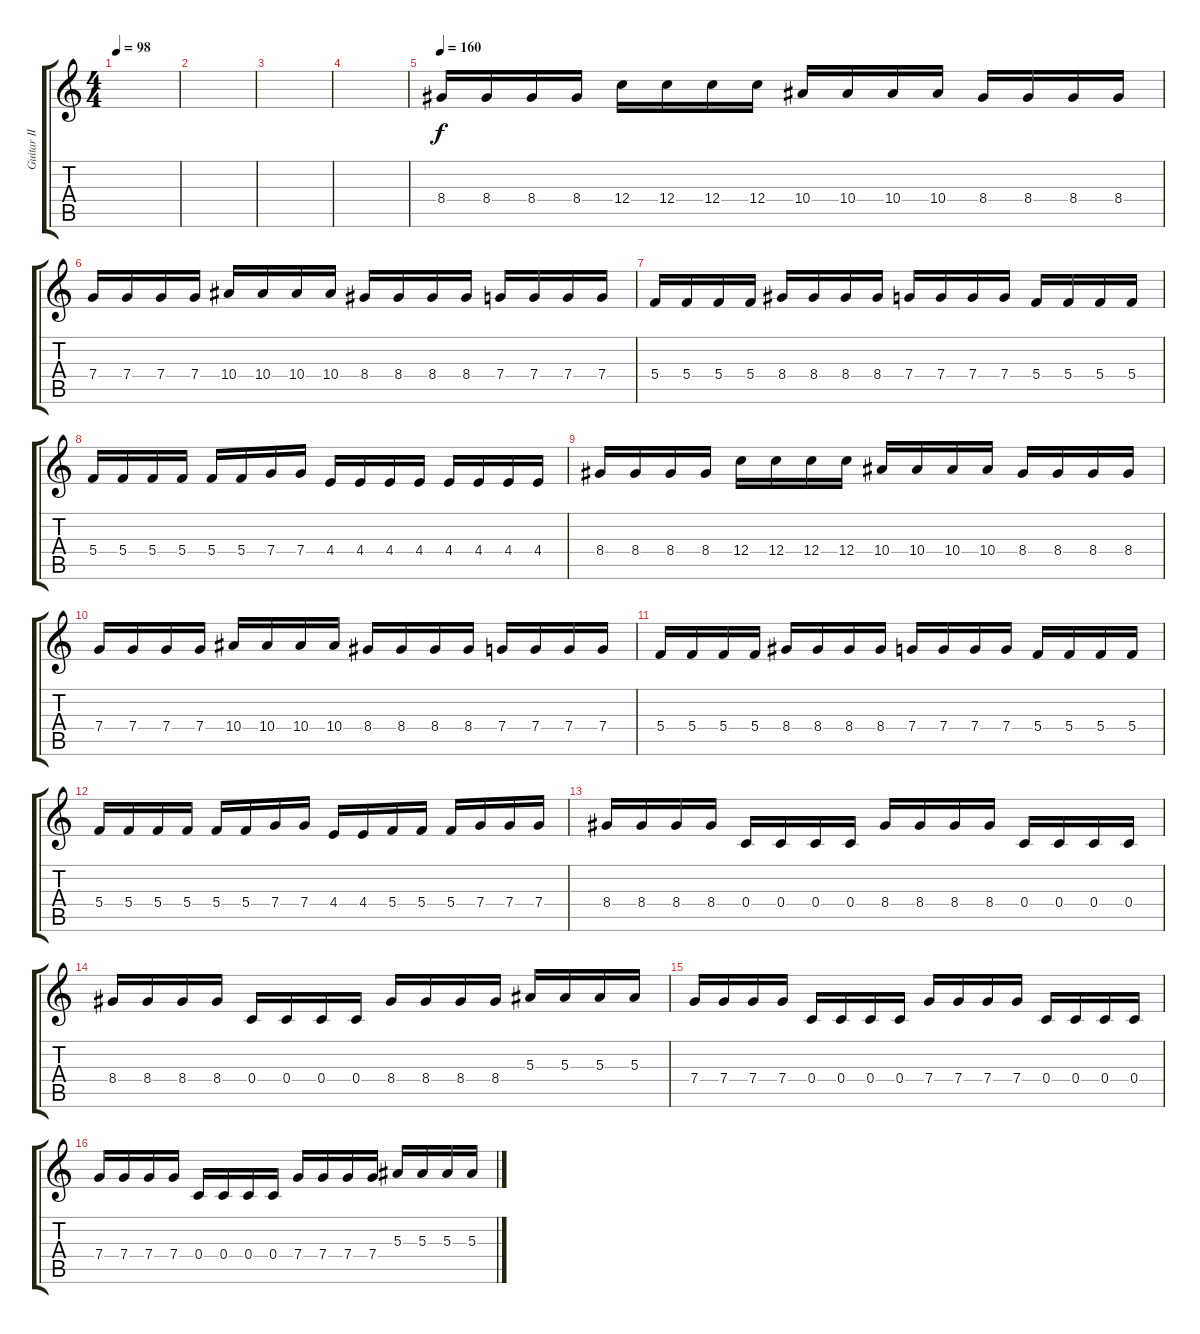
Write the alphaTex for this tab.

\track ("Guitar II" "Guitar II") {instrument distortionguitar}
\staff {score tabs}
\tuning (D4 A3 F3 C3 G2 D2) {hide}
\ts (4 4)
\tempo 98
\clef g2
\ks c
|
|
|
|
\tempo 160
8.4.16 8.4.16 8.4.16 8.4.16 12.4.16 12.4.16 12.4.16 12.4.16 10.4.16 10.4.16 10.4.16 10.4.16 8.4.16 8.4.16 8.4.16 8.4.16 |
7.4.16 7.4.16 7.4.16 7.4.16 10.4.16 10.4.16 10.4.16 10.4.16 8.4.16 8.4.16 8.4.16 8.4.16 7.4.16 7.4.16 7.4.16 7.4.16 |
5.4.16 5.4.16 5.4.16 5.4.16 8.4.16 8.4.16 8.4.16 8.4.16 7.4.16 7.4.16 7.4.16 7.4.16 5.4.16 5.4.16 5.4.16 5.4.16 |
5.4.16 5.4.16 5.4.16 5.4.16 5.4.16 5.4.16 7.4.16 7.4.16 4.4.16 4.4.16 4.4.16 4.4.16 4.4.16 4.4.16 4.4.16 4.4.16 |
8.4.16 8.4.16 8.4.16 8.4.16 12.4.16 12.4.16 12.4.16 12.4.16 10.4.16 10.4.16 10.4.16 10.4.16 8.4.16 8.4.16 8.4.16 8.4.16 |
7.4.16 7.4.16 7.4.16 7.4.16 10.4.16 10.4.16 10.4.16 10.4.16 8.4.16 8.4.16 8.4.16 8.4.16 7.4.16 7.4.16 7.4.16 7.4.16 |
5.4.16 5.4.16 5.4.16 5.4.16 8.4.16 8.4.16 8.4.16 8.4.16 7.4.16 7.4.16 7.4.16 7.4.16 5.4.16 5.4.16 5.4.16 5.4.16 |
5.4.16 5.4.16 5.4.16 5.4.16 5.4.16 5.4.16 7.4.16 7.4.16 4.4.16 4.4.16 5.4.16 5.4.16 5.4.16 7.4.16 7.4.16 7.4.16 |
8.4.16 8.4.16 8.4.16 8.4.16 0.4.16 0.4.16 0.4.16 0.4.16 8.4.16 8.4.16 8.4.16 8.4.16 0.4.16 0.4.16 0.4.16 0.4.16 |
8.4.16 8.4.16 8.4.16 8.4.16 0.4.16 0.4.16 0.4.16 0.4.16 8.4.16 8.4.16 8.4.16 8.4.16 5.3.16 5.3.16 5.3.16 5.3.16 |
7.4.16 7.4.16 7.4.16 7.4.16 0.4.16 0.4.16 0.4.16 0.4.16 7.4.16 7.4.16 7.4.16 7.4.16 0.4.16 0.4.16 0.4.16 0.4.16 |
7.4.16 7.4.16 7.4.16 7.4.16 0.4.16 0.4.16 0.4.16 0.4.16 7.4.16 7.4.16 7.4.16 7.4.16 5.3.16 5.3.16 5.3.16 5.3.16
